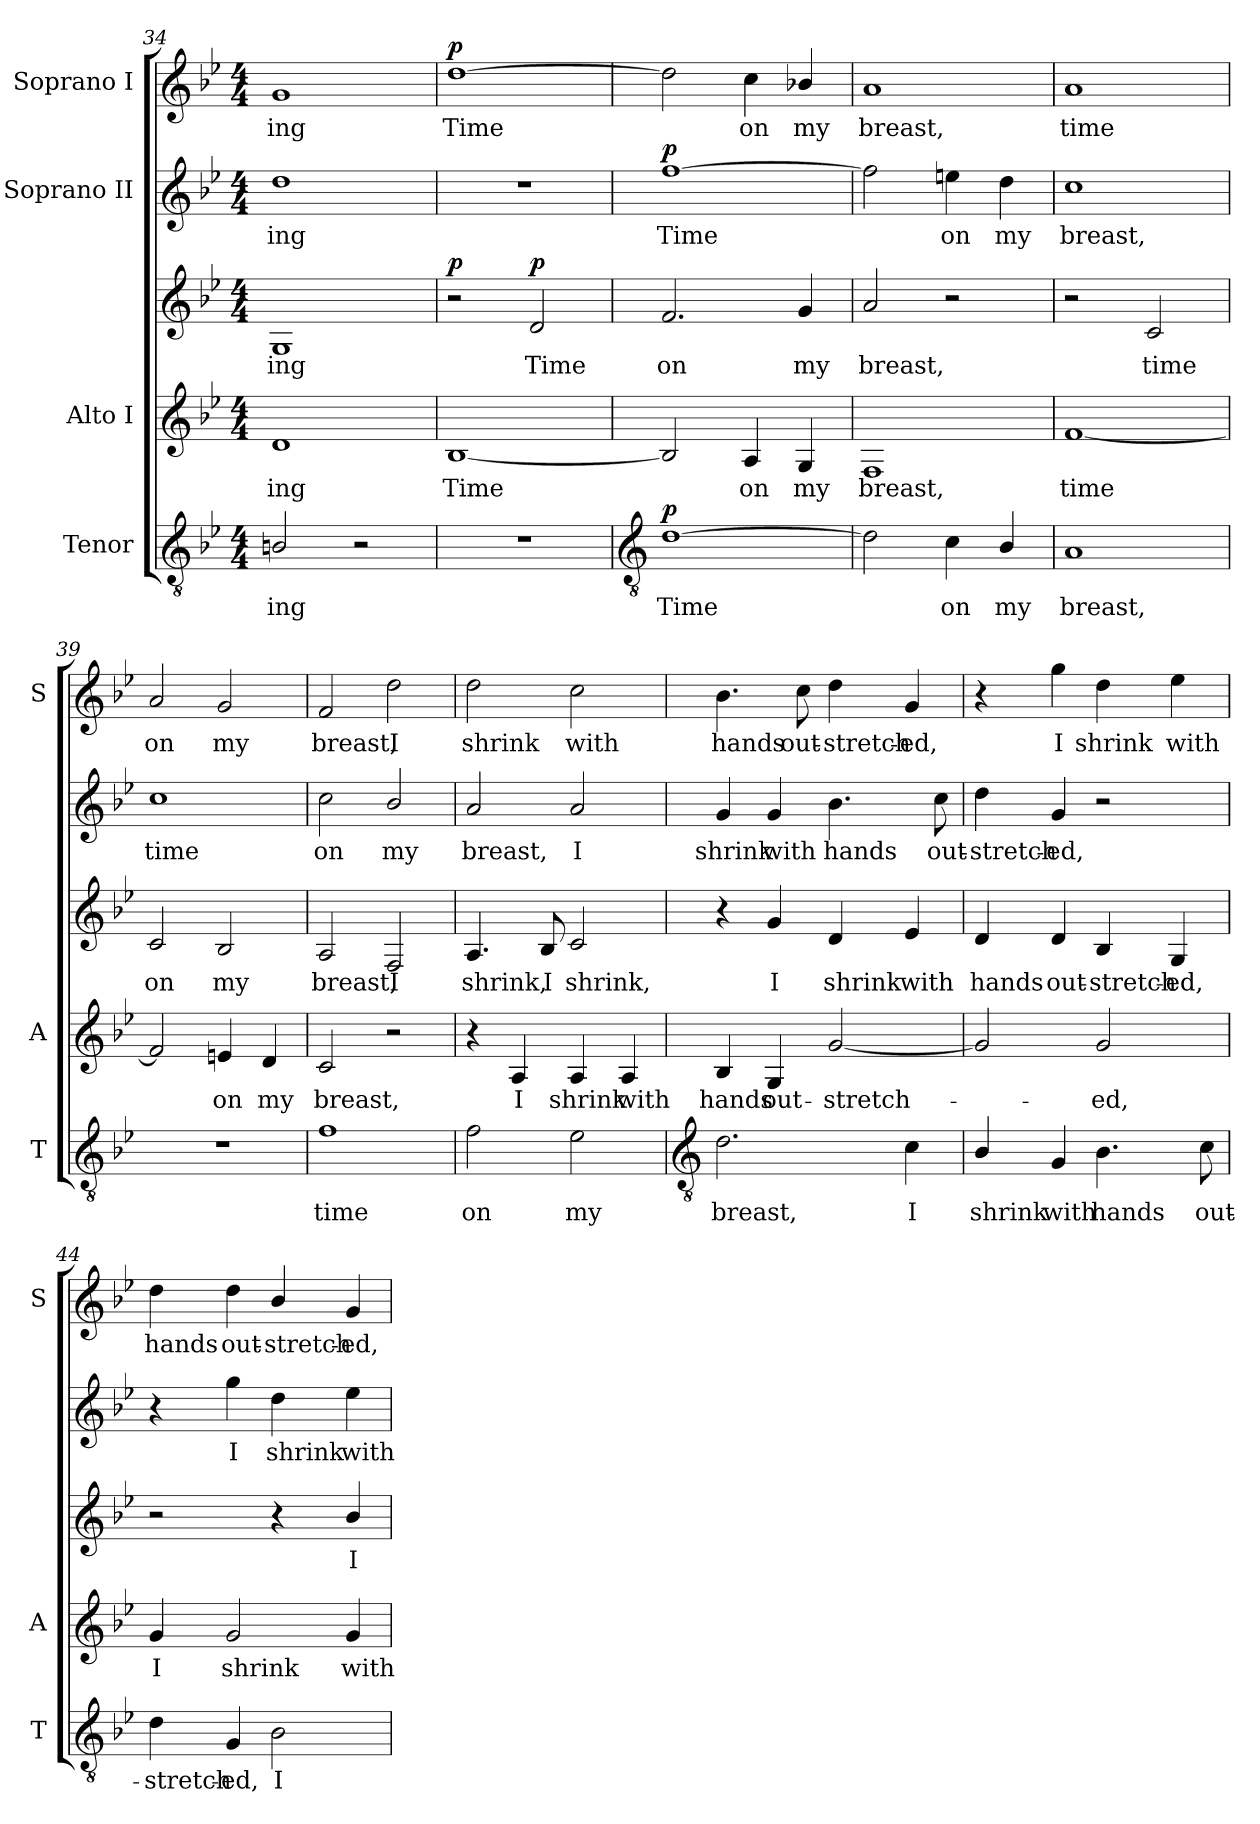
**kern	**text	**dynam	**kern	**text	**kern	**text	**dynam	**kern	**text	**dynam	**kern	**text	**dynam
*part4	*part4	*part4	*part3	*part3	*part3	*part3	*part3	*part2	*part2	*part2	*part1	*part1	*part1
*staff5	*staff5	*staff5	*staff4	*staff4	*staff3	*staff3	*staff3/4	*staff2	*staff2	*staff2	*staff1	*staff1	*staff1
*I"Tenor	*	*	*I"Alto I	*	*	*	*	*I"Soprano II	*	*	*I"Soprano I	*	*
*I'T	*	*	*I'A	*	*	*	*	*	*	*	*I'S	*	*
*clefGv2	*	*	*clefG2	*	*clefG2	*	*	*clefG2	*	*	*clefG2	*	*
*k[b-e-]	*	*	*k[b-e-]	*	*k[b-e-]	*	*	*k[b-e-]	*	*	*k[b-e-]	*	*
*B-:	*	*	*B-:	*	*B-:	*	*	*B-:	*	*	*B-:	*	*
*M4/4	*	*	*M4/4	*	*M4/4	*	*	*M4/4	*	*	*M4/4	*	*
=34	=34	=34	=34	=34	=34	=34	=34	=34	=34	=34	=34	=34	=34
!	!LO:LY:b	!	!	!LO:LY:b	!	!LO:LY:b	!	!	!LO:LY:b	!	!	!LO:LY:b	!
2Bn/	ing	.	1d	ing	1G	-ing	.	1dd	-ing	.	1g	ing	.
2r	.	.	.	.	.	.	.	.	.	.	.	.	.
=35	=35	=35	=35	=35	=35	=35	=35	=35	=35	=35	=35	=35	=35
!	!	!	!	!LO:LY:b	!	!	!LO:DY:b=2	!	!	!	!	!LO:LY:b	!LO:DY:b
1r	.	.	[1B-	Time	2r	.	p	1r	.	.	[1dd	Time	p
!	!	!	!	!	!	!LO:LY:b	!LO:DY:b	!	!	!	!	!	!
.	.	.	.	.	2d	Time	p	.	.	.	.	.	.
!!LO:LB:g=z
=36	=36	=36	=36	=36	=36	=36	=36	=36	=36	=36	=36	=36	=36
*clefGv2	*	*	*	*	*	*	*	*	*	*	*	*	*
!	!LO:LY:b	!LO:DY:b	!	!	!	!LO:LY:b	!	!	!LO:LY:b	!LO:DY:b	!	!	!
[1d	Time	p	2B-]	.	2.f	on	.	[1ff	Time	p	2dd]	.	.
!	!	!	!	!LO:LY:b	!	!	!	!	!	!	!	!LO:LY:b	!
.	.	.	4A	on	.	.	.	.	.	.	4cc	on	.
!	!	!	!	!LO:LY:b	!	!LO:LY:b	!	!	!	!	!	!LO:LY:b	!
.	.	.	4G	my	4g	my	.	.	.	.	4b-X/	my	.
=37	=37	=37	=37	=37	=37	=37	=37	=37	=37	=37	=37	=37	=37
!	!	!	!	!LO:LY:b	!	!LO:LY:b	!	!	!	!	!	!LO:LY:b	!
2d]	.	.	1F	breast,	2a	breast,	.	2ff]	.	.	1a	breast,	.
!	!LO:LY:b	!	!	!	!	!	!	!	!LO:LY:b	!	!	!	!
4c	on	.	.	.	2r	.	.	4een	on	.	.	.	.
!	!LO:LY:b	!	!	!	!	!	!	!	!LO:LY:b	!	!	!	!
4B-/	my	.	.	.	.	.	.	4dd	my	.	.	.	.
=38	=38	=38	=38	=38	=38	=38	=38	=38	=38	=38	=38	=38	=38
!	!LO:LY:b	!	!	!LO:LY:b	!	!	!	!	!LO:LY:b	!	!	!LO:LY:b	!
1A	breast,	.	[1f	time	2r	.	.	1cc	breast,	.	1a	time	.
!	!	!	!	!	!	!LO:LY:b	!	!	!	!	!	!	!
.	.	.	.	.	2c	time	.	.	.	.	.	.	.
=39	=39	=39	=39	=39	=39	=39	=39	=39	=39	=39	=39	=39	=39
!	!	!	!	!	!	!LO:LY:b	!	!	!LO:LY:b	!	!	!LO:LY:b	!
1r	.	.	2f]	.	2c	on	.	1cc	time	.	2a	on	.
!	!	!	!	!LO:LY:b	!	!LO:LY:b	!	!	!	!	!	!LO:LY:b	!
.	.	.	4en	on	2B-	my	.	.	.	.	2g	my	.
!	!	!	!	!LO:LY:b	!	!	!	!	!	!	!	!	!
.	.	.	4d	my	.	.	.	.	.	.	.	.	.
=40	=40	=40	=40	=40	=40	=40	=40	=40	=40	=40	=40	=40	=40
!	!LO:LY:b	!	!	!LO:LY:b	!	!LO:LY:b	!	!	!LO:LY:b	!	!	!LO:LY:b	!
1f	time	.	2c	breast,	2A	breast,	.	2cc	on	.	2f	breast,	.
!	!	!	!	!	!	!LO:LY:b	!	!	!LO:LY:b	!	!	!LO:LY:b	!
.	.	.	2r	.	2F	I	.	2b-/	my	.	2dd	I	.
=41	=41	=41	=41	=41	=41	=41	=41	=41	=41	=41	=41	=41	=41
!	!LO:LY:b	!	!	!	!	!LO:LY:b	!	!	!LO:LY:b	!	!	!LO:LY:b	!
2f	on	.	4r	.	4.A	shrink,	.	2a	breast,	.	2dd	shrink	.
!	!	!	!	!LO:LY:b	!	!	!	!	!	!	!	!	!
.	.	.	4A	I	.	.	.	.	.	.	.	.	.
!	!	!	!	!	!	!LO:LY:b	!	!	!	!	!	!	!
.	.	.	.	.	8B-	I	.	.	.	.	.	.	.
!	!LO:LY:b	!	!	!LO:LY:b	!	!LO:LY:b	!	!	!LO:LY:b	!	!	!LO:LY:b	!
2e-	my	.	4A	shrink	2c	shrink,	.	2a	I	.	2cc	with	.
!	!	!	!	!LO:LY:b	!	!	!	!	!	!	!	!	!
.	.	.	4A	with	.	.	.	.	.	.	.	.	.
!!LO:LB:g=z
=42	=42	=42	=42	=42	=42	=42	=42	=42	=42	=42	=42	=42	=42
*clefGv2	*	*	*	*	*	*	*	*	*	*	*	*	*
!	!LO:LY:b	!	!	!LO:LY:b	!	!	!	!	!LO:LY:b	!	!	!LO:LY:b	!
2.d	breast,	.	4B-	hands	4r	.	.	4g	shrink	.	4.b-	hands	.
!	!	!	!	!LO:LY:b	!	!LO:LY:b	!	!	!LO:LY:b	!	!	!	!
.	.	.	4G	out-	4g	I	.	4g	with	.	.	.	.
!	!	!	!	!	!	!	!	!	!	!	!	!LO:LY:b	!
.	.	.	.	.	.	.	.	.	.	.	8cc	out-	.
!	!	!	!	!LO:LY:b	!	!LO:LY:b	!	!	!LO:LY:b	!	!	!LO:LY:b	!
.	.	.	[2g	-stretch-	4d	shrink	.	4.b-	hands	.	4dd	-stretch-	.
!	!LO:LY:b	!	!	!	!	!LO:LY:b	!	!	!	!	!	!LO:LY:b	!
4c	I	.	.	.	4e-	with	.	.	.	.	4g	-ed,	.
!	!	!	!	!	!	!	!	!	!LO:LY:b	!	!	!	!
.	.	.	.	.	.	.	.	8cc	out-	.	.	.	.
=43	=43	=43	=43	=43	=43	=43	=43	=43	=43	=43	=43	=43	=43
!	!LO:LY:b	!	!	!	!	!LO:LY:b	!	!	!LO:LY:b	!	!	!	!
4B-/	shrink	.	2g]	.	4d	hands	.	4dd	-stretch-	.	4r	.	.
!	!LO:LY:b	!	!	!	!	!LO:LY:b	!	!	!LO:LY:b	!	!	!LO:LY:b	!
4G	with	.	.	.	4d	out-	.	4g	-ed,	.	4gg	I	.
!	!LO:LY:b	!	!	!LO:LY:b	!	!LO:LY:b	!	!	!	!	!	!LO:LY:b	!
4.B-	hands	.	2g	ed,	4B-	-stretch-	.	2r	.	.	4dd	shrink	.
!	!	!	!	!	!	!LO:LY:b	!	!	!	!	!	!LO:LY:b	!
.	.	.	.	.	4G	-ed,	.	.	.	.	4ee-	with	.
!	!LO:LY:b	!	!	!	!	!	!	!	!	!	!	!	!
8c	out-	.	.	.	.	.	.	.	.	.	.	.	.
=44	=44	=44	=44	=44	=44	=44	=44	=44	=44	=44	=44	=44	=44
!	!LO:LY:b	!	!	!LO:LY:b	!	!	!	!	!	!	!	!LO:LY:b	!
4d	-stretch-	.	4g	I	2r	.	.	4r	.	.	4dd	hands	.
!	!LO:LY:b	!	!	!LO:LY:b	!	!	!	!	!LO:LY:b	!	!	!LO:LY:b	!
4G	-ed,	.	2g	shrink	.	.	.	4gg	I	.	4dd	out-	.
!	!LO:LY:b	!	!	!	!	!	!	!	!LO:LY:b	!	!	!LO:LY:b	!
2B-	I	.	.	.	4r	.	.	4dd	shrink	.	4b-/	-stretch-	.
!	!	!	!	!LO:LY:b	!	!LO:LY:b	!	!	!LO:LY:b	!	!	!LO:LY:b	!
.	.	.	4g	with	4b-/	I	.	4ee-	with	.	4g	-ed,	.
=	=	=	=	=	=	=	=	=	=	=	=	=	=
*-	*-	*-	*-	*-	*-	*-	*-	*-	*-	*-	*-	*-	*-
